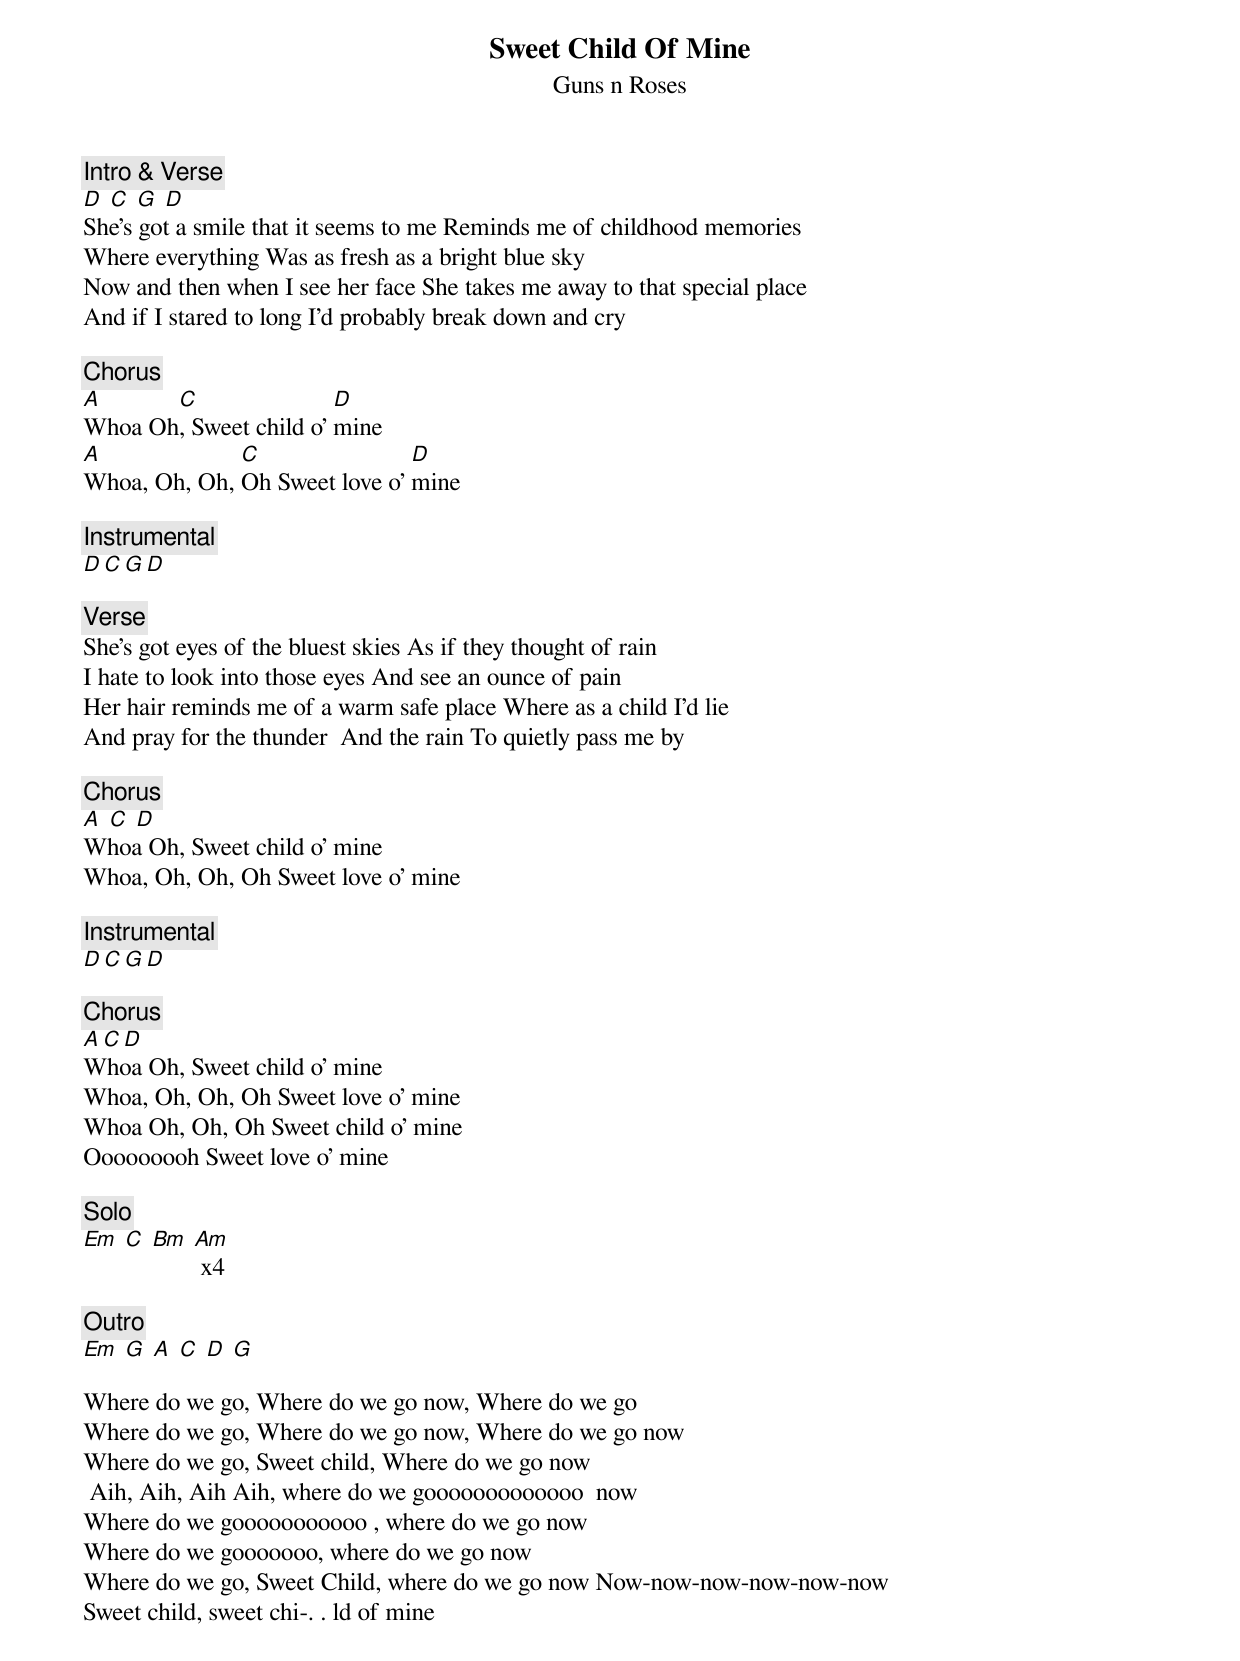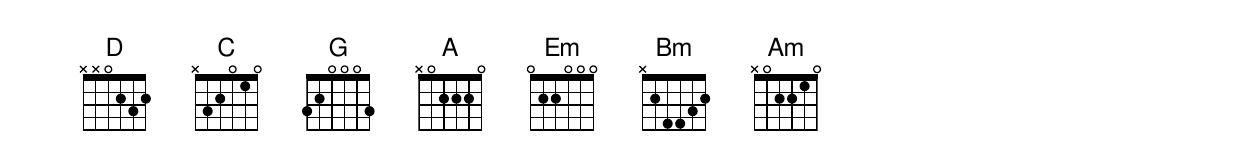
{t: Sweet Child Of Mine}
{st: Guns n Roses}
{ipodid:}

{c: Intro & Verse}
[D] [C] [G] [D]
She's got a smile that it seems to me Reminds me of childhood memories
Where everything Was as fresh as a bright blue sky
Now and then when I see her face She takes me away to that special place
And if I stared to long I'd probably break down and cry

{c: Chorus}
[A]Whoa Oh[C], Sweet child o' [D]mine
[A]Whoa, Oh, Oh, [C]Oh Sweet love o' [D]mine

{c: Instrumental}
[D][C][G][D]

{c:Verse}
She's got eyes of the bluest skies As if they thought of rain
I hate to look into those eyes And see an ounce of pain
Her hair reminds me of a warm safe place Where as a child I'd lie
And pray for the thunder  And the rain To quietly pass me by

{c:Chorus}
[A] [C] [D]
Whoa Oh, Sweet child o' mine
Whoa, Oh, Oh, Oh Sweet love o' mine

{c: Instrumental}
[D][C][G][D]

{c: Chorus}
[A][C][D]
Whoa Oh, Sweet child o' mine
Whoa, Oh, Oh, Oh Sweet love o' mine
Whoa Oh, Oh, Oh Sweet child o' mine
Ooooooooh Sweet love o' mine

{c: Solo}
[Em] [C] [Bm] [Am] x4

{c: Outro}
[Em] [G] [A] [C] [D] [G]

Where do we go, Where do we go now, Where do we go
Where do we go, Where do we go now, Where do we go now
Where do we go, Sweet child, Where do we go now
 Aih, Aih, Aih Aih, where do we gooooooooooooo  now
Where do we gooooooooooo , where do we go now
Where do we gooooooo, where do we go now
Where do we go, Sweet Child, where do we go now Now-now-now-now-now-now
Sweet child, sweet chi-. . ld of mine
